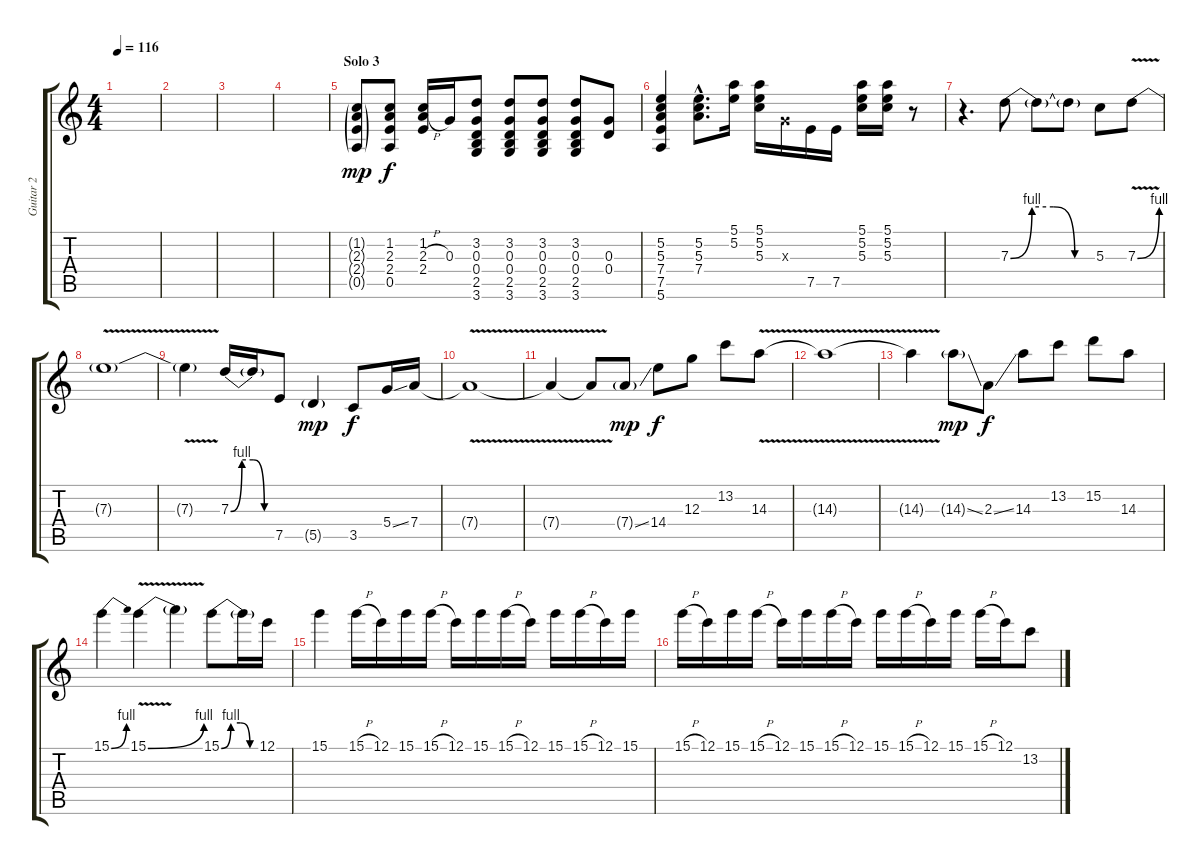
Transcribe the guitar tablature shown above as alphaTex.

\track ("Guitar 2" "Guitar 2") {instrument overdrivenguitar}
\staff {score tabs}
\tuning (E4 B3 G3 D3 A2 E2) {hide}
\ts (4 4)
\tempo 116
\clef g2
\ks c
|
|
|
|
\section ("" "Solo 3")
(1.2{g} 2.3{g} 2.4{g} 0.5{g}).8{dy mp} (1.2 2.3 2.4 0.5).8{dy f} (1.2 2.3{h} 2.4).16 0.3.16 (3.2 0.3 0.4 2.5 3.6).8 (3.2 0.3 0.4 2.5 3.6).8 (3.2 0.3 0.4 2.5 3.6).8 (3.2 0.3 0.4 2.5 3.6).8 (0.3 0.4).8 |
(5.2 5.3 7.4 7.5 5.6).4 (5.2{hac} 5.3{hac} 7.4{hac}).8{d} (5.1 5.2).16 (5.1 5.2 5.3).16 0.3{x}.16 7.5.16 7.5.16 (5.1 5.2 5.3).16 (5.1 5.2 5.3).16 r.8 |
r.4{d} 7.3{be (custom 0 0 15 4 30 4 45 0 60 0)}.8 7.3{t}.8 7.3{t}.8 5.3.8 7.3{be (bend 0 0 60 4) v}.8 |
7.3{v t}.1 |
7.3{v t}.4 7.3{be (custom 0 0 15 4 30 4 45 0 60 0)}.16 7.3{t}.16 7.5.8 5.5{g}.4{dy mp} 3.5.8{dy f} 5.4{ss}.16 7.4.16 |
7.4{v t}.1 |
7.4{v t}.4 7.4{v t}.8 7.4{ss g}.8{dy mp} 14.4.8{dy f} 12.3.8 13.2.8 14.3{v}.8 |
14.3{v t}.1 |
14.3{t}.4 14.3{ss g}.8{dy mp} 2.3{ss}.8{dy f} 14.3.8 13.2.8 15.2.8 14.3.8 |
15.1{be (bend 0 0 60 4)}.4 15.1{be (bend 0 0 60 4) v}.4 15.1{t}.4 15.1{be (custom 0 0 15 4 30 4 45 0 60 0)}.8 15.1{t}.16 12.1.16 |
15.1.4 15.1{h}.16 12.1.16 15.1.16 15.1{h}.16 12.1.16 15.1.16 15.1{h}.16 12.1.16 15.1.16 15.1{h}.16 12.1.16 15.1.16 |
15.1{h}.16 12.1.16 15.1.16 15.1{h}.16 12.1.16 15.1.16 15.1{h}.16 12.1.16 15.1.16 15.1{h}.16 12.1.16 15.1.16 15.1{h}.16 12.1.16 13.2.8
